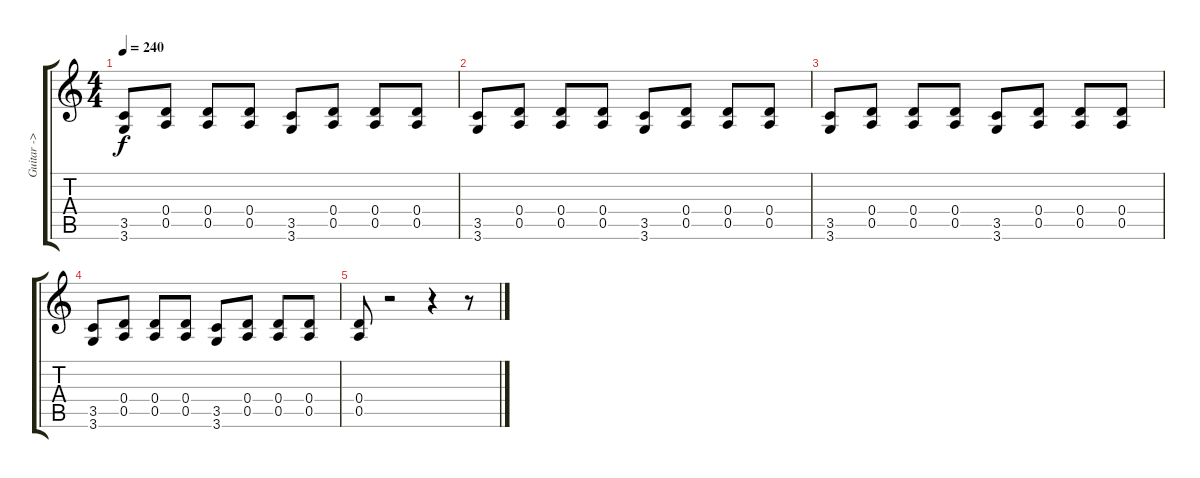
\track ("Guitar -> 1" "Guitar -> ") {instrument distortionguitar}
\staff {score tabs}
\tuning (E4 B3 G3 D3 A2 E2) {hide}
\ts (4 4)
\tempo 240
\clef g2
\ks c
(3.5 3.6).8{dy f} (0.4 0.5).8 (0.4 0.5).8 (0.4 0.5).8 (3.5 3.6).8 (0.4 0.5).8 (0.4 0.5).8 (0.4 0.5).8 |
(3.5 3.6).8 (0.4 0.5).8 (0.4 0.5).8 (0.4 0.5).8 (3.5 3.6).8 (0.4 0.5).8 (0.4 0.5).8 (0.4 0.5).8 |
(3.5 3.6).8 (0.4 0.5).8 (0.4 0.5).8 (0.4 0.5).8 (3.5 3.6).8 (0.4 0.5).8 (0.4 0.5).8 (0.4 0.5).8 |
(3.5 3.6).8 (0.4 0.5).8 (0.4 0.5).8 (0.4 0.5).8 (3.5 3.6).8 (0.4 0.5).8 (0.4 0.5).8 (0.4 0.5).8 |
(0.4 0.5).8 r.2 r.4 r.8
